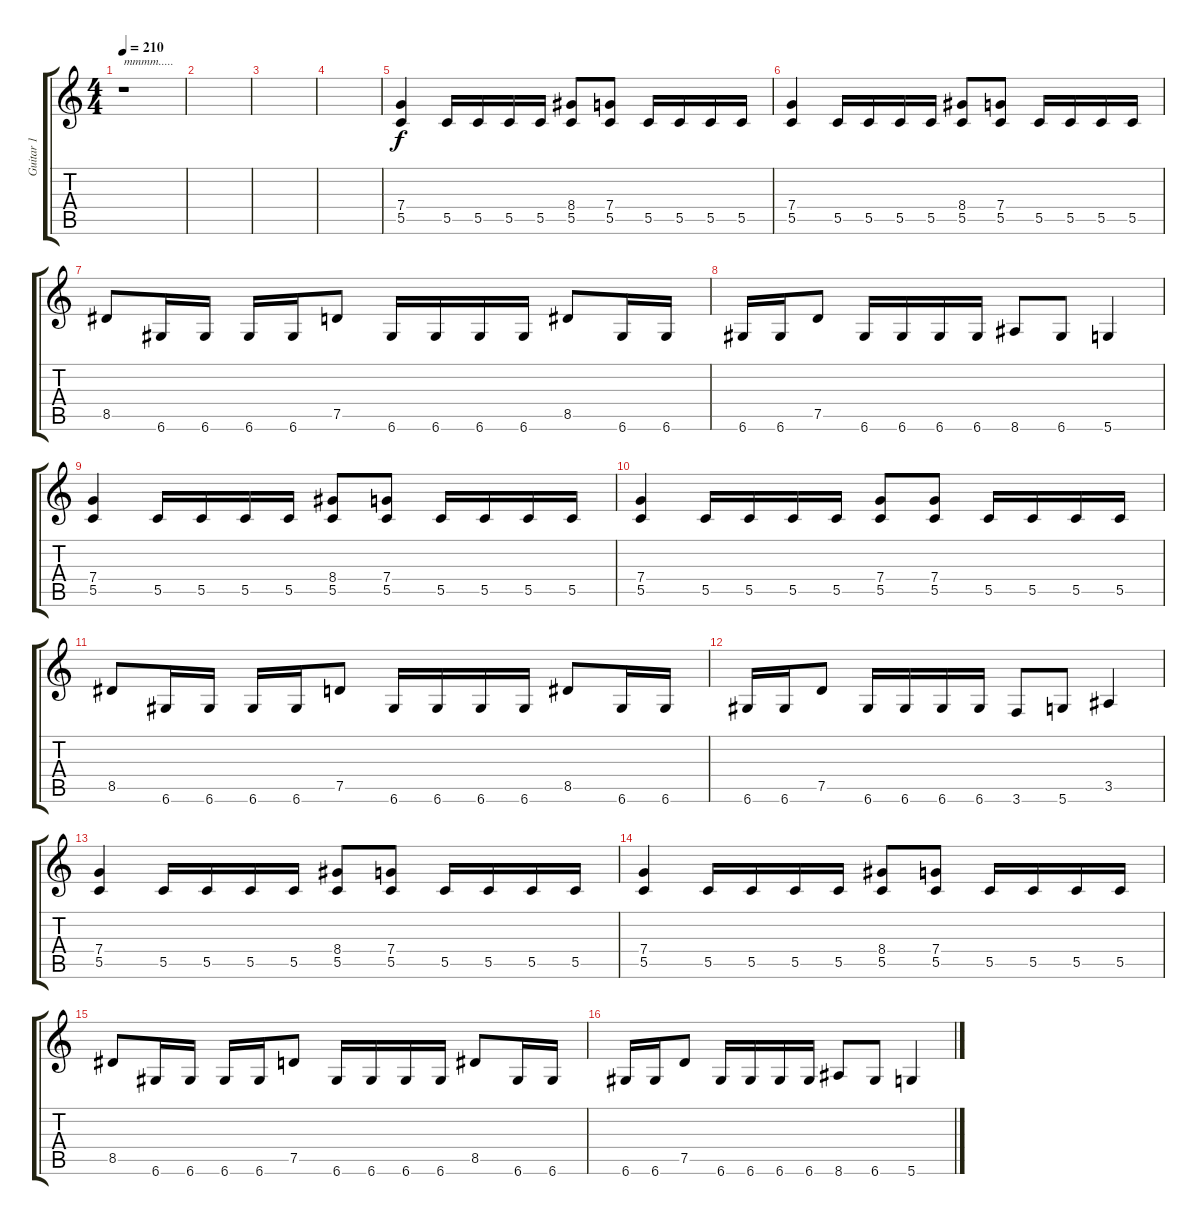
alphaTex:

\track ("Guitar 1" "Guitar 1") {instrument distortionguitar}
\staff {score tabs}
\tuning (D4 A3 F3 C3 G2 D2) {hide}
\ts (4 4)
\tempo 210
\clef g2
\ks c
r.1{txt "mmmm....." dy f} |
|
|
|
(7.4 5.5).4 5.5.16 5.5.16 5.5.16 5.5.16 (8.4 5.5).8 (7.4 5.5).8 5.5.16 5.5.16 5.5.16 5.5.16 |
(7.4 5.5).4 5.5.16 5.5.16 5.5.16 5.5.16 (8.4 5.5).8 (7.4 5.5).8 5.5.16 5.5.16 5.5.16 5.5.16 |
8.5.8 6.6.16 6.6.16 6.6.16 6.6.16 7.5.8 6.6.16 6.6.16 6.6.16 6.6.16 8.5.8 6.6.16 6.6.16 |
6.6.16 6.6.16 7.5.8 6.6.16 6.6.16 6.6.16 6.6.16 8.6.8 6.6.8 5.6.4 |
(7.4 5.5).4 5.5.16 5.5.16 5.5.16 5.5.16 (8.4 5.5).8 (7.4 5.5).8 5.5.16 5.5.16 5.5.16 5.5.16 |
(7.4 5.5).4 5.5.16 5.5.16 5.5.16 5.5.16 (7.4 5.5).8 (7.4 5.5).8 5.5.16 5.5.16 5.5.16 5.5.16 |
8.5.8 6.6.16 6.6.16 6.6.16 6.6.16 7.5.8 6.6.16 6.6.16 6.6.16 6.6.16 8.5.8 6.6.16 6.6.16 |
6.6.16 6.6.16 7.5.8 6.6.16 6.6.16 6.6.16 6.6.16 3.6.8 5.6.8 3.5.4 |
(7.4 5.5).4 5.5.16 5.5.16 5.5.16 5.5.16 (8.4 5.5).8 (7.4 5.5).8 5.5.16 5.5.16 5.5.16 5.5.16 |
(7.4 5.5).4 5.5.16 5.5.16 5.5.16 5.5.16 (8.4 5.5).8 (7.4 5.5).8 5.5.16 5.5.16 5.5.16 5.5.16 |
8.5.8 6.6.16 6.6.16 6.6.16 6.6.16 7.5.8 6.6.16 6.6.16 6.6.16 6.6.16 8.5.8 6.6.16 6.6.16 |
6.6.16 6.6.16 7.5.8 6.6.16 6.6.16 6.6.16 6.6.16 8.6.8 6.6.8 5.6.4
